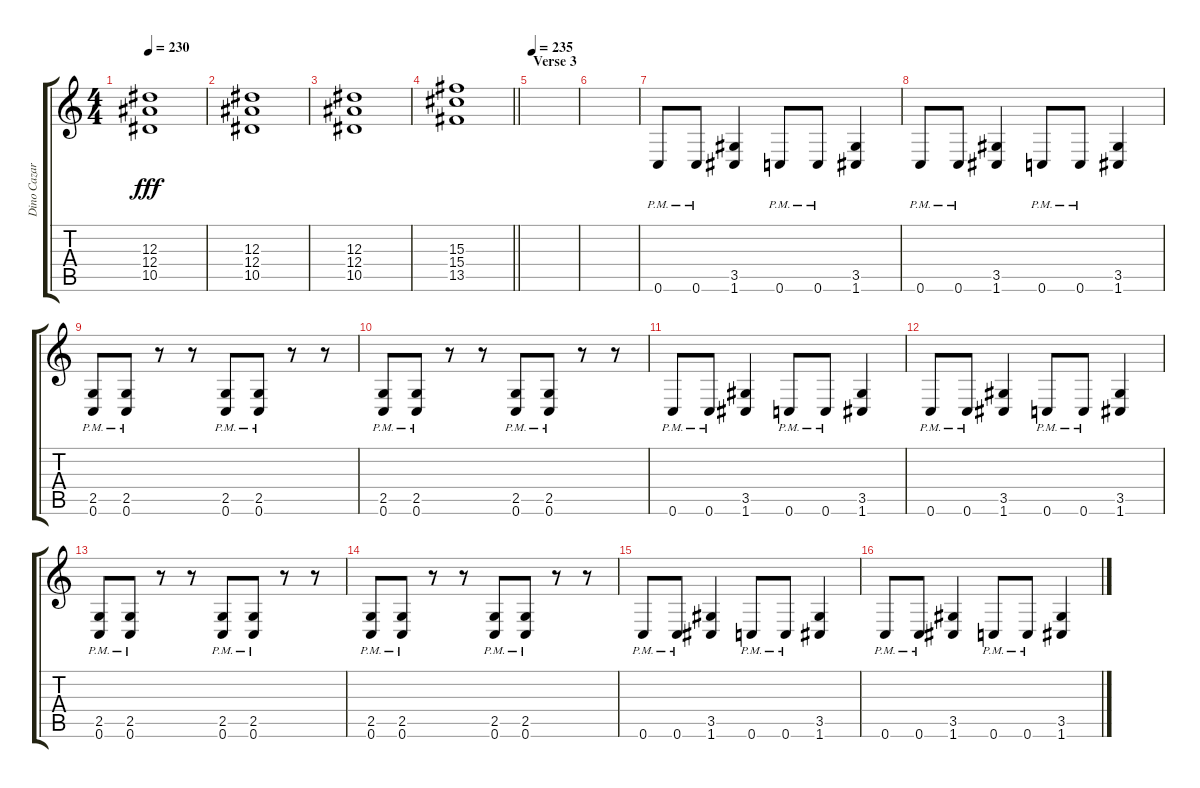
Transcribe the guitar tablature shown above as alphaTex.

\track ("Dino Cazares (Right)" "Dino Cazar") {instrument overdrivenguitar}
\staff {score tabs}
\tuning (C4 G3 Eb3 Bb2 F2 C2) {hide}
\ts (4 4)
\tempo 230
\clef g2
\ks c
(12.3 12.4 10.5).1{dy fff volume 16 balance 8} |
(12.3 12.4 10.5).1 |
(12.3 12.4 10.5).1 |
\barLineRight lightlight
(15.3 15.4 13.5).1 |
\section ("" "Verse 3")
\tempo 235
|
|
0.6{pm}.8{volume 13 balance 16} 0.6{pm}.8 (3.5 1.6).4 0.6{pm}.8 0.6{pm}.8 (3.5 1.6).4 |
0.6{pm}.8 0.6{pm}.8 (3.5 1.6).4 0.6{pm}.8 0.6{pm}.8 (3.5 1.6).4 |
(2.5{pm} 0.6{pm}).8 (2.5{pm} 0.6{pm}).8 r.8 r.8 (2.5{pm} 0.6{pm}).8 (2.5{pm} 0.6{pm}).8 r.8 r.8 |
(2.5{pm} 0.6{pm}).8 (2.5{pm} 0.6{pm}).8 r.8 r.8 (2.5{pm} 0.6{pm}).8 (2.5{pm} 0.6{pm}).8 r.8 r.8 |
0.6{pm}.8 0.6{pm}.8 (3.5 1.6).4 0.6{pm}.8 0.6{pm}.8 (3.5 1.6).4 |
0.6{pm}.8 0.6{pm}.8 (3.5 1.6).4 0.6{pm}.8 0.6{pm}.8 (3.5 1.6).4 |
(2.5{pm} 0.6{pm}).8 (2.5{pm} 0.6{pm}).8 r.8 r.8 (2.5{pm} 0.6{pm}).8 (2.5{pm} 0.6{pm}).8 r.8 r.8 |
(2.5{pm} 0.6{pm}).8 (2.5{pm} 0.6{pm}).8 r.8 r.8 (2.5{pm} 0.6{pm}).8 (2.5{pm} 0.6{pm}).8 r.8 r.8 |
0.6{pm}.8 0.6{pm}.8 (3.5 1.6).4 0.6{pm}.8 0.6{pm}.8 (3.5 1.6).4 |
0.6{pm}.8 0.6{pm}.8 (3.5 1.6).4 0.6{pm}.8 0.6{pm}.8 (3.5 1.6).4
